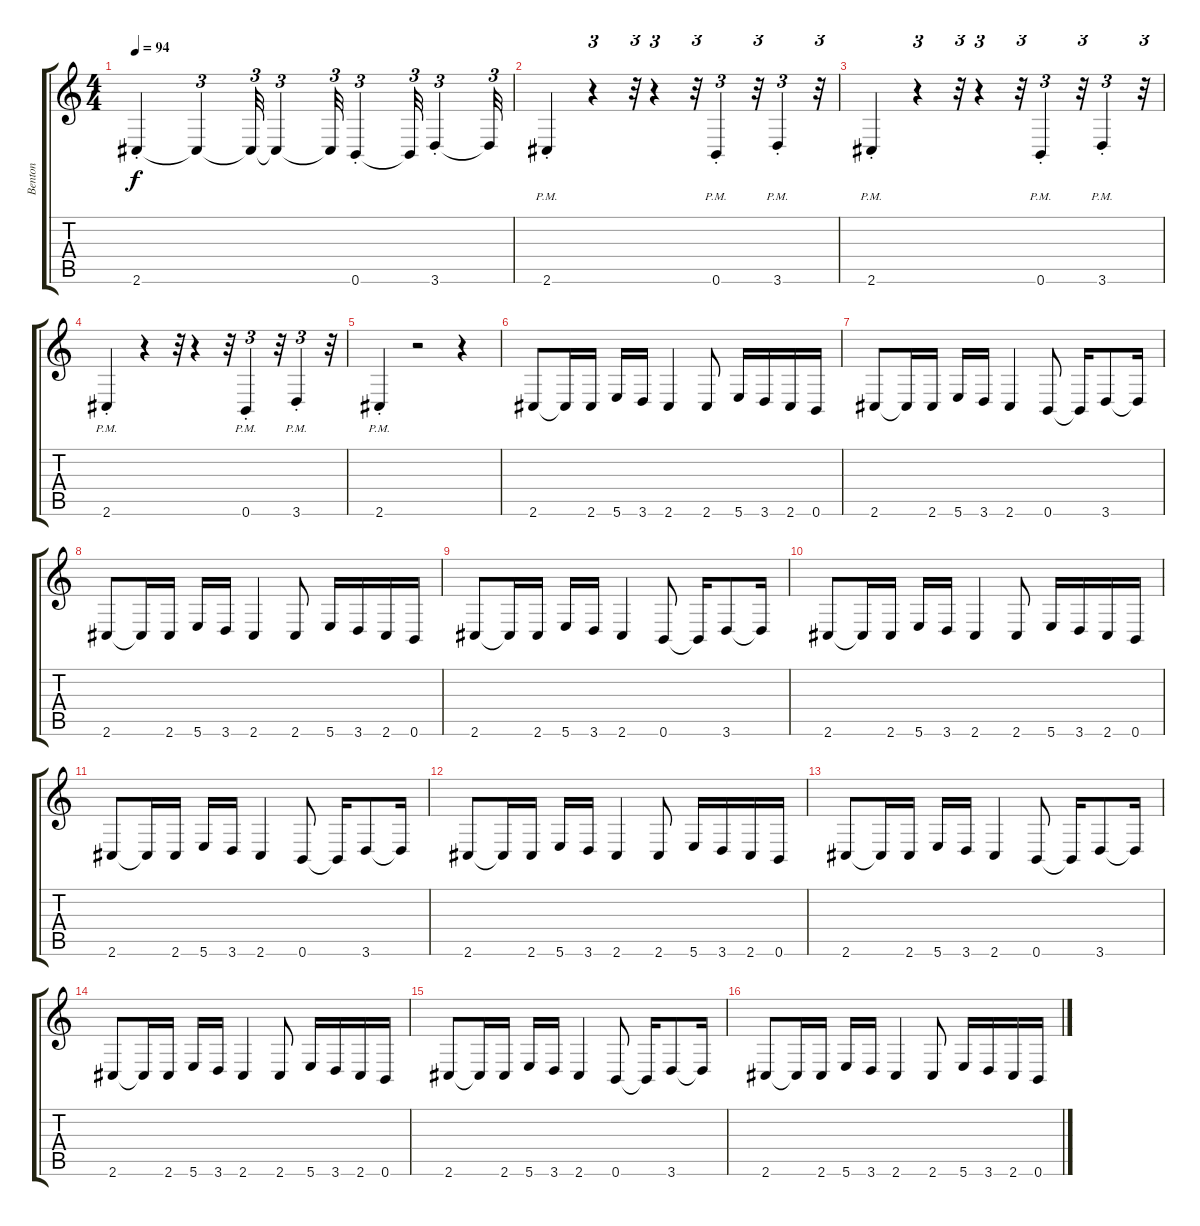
\track ("Benton" "Benton") {instrument electricbassfinger}
\staff {score tabs}
\tuning (Db4 Ab3 E3 B2 Gb2 B1) {hide}
\ts (4 4)
\tempo 94
\clef g2
\ks c
2.6{st}.4{dy f} 2.6{t}.4{tu (3 2)} 2.6{t}.32{tu (3 2)} 2.6{t}.4{tu (3 2)} 2.6{t}.32{tu (3 2)} 0.6{st}.4{tu (3 2)} 0.6{t}.32{tu (3 2)} 3.6{st}.4{tu (3 2)} 3.6{t}.32{tu (3 2)} |
2.6{pm st}.4 r.4{tu (3 2)} r.32{tu (3 2)} r.4{tu (3 2)} r.32{tu (3 2)} 0.6{pm st}.4{tu (3 2)} r.32{tu (3 2)} 3.6{pm st}.4{tu (3 2)} r.32{tu (3 2)} |
2.6{pm st}.4 r.4{tu (3 2)} r.32{tu (3 2)} r.4{tu (3 2)} r.32{tu (3 2)} 0.6{pm st}.4{tu (3 2)} r.32{tu (3 2)} 3.6{pm st}.4{tu (3 2)} r.32{tu (3 2)} |
2.6{pm st}.4 r.4{tu (3 2)} r.32{tu (3 2)} r.4{tu (3 2)} r.32{tu (3 2)} 0.6{pm st}.4{tu (3 2)} r.32{tu (3 2)} 3.6{pm st}.4{tu (3 2)} r.32{tu (3 2)} |
2.6{pm st}.4 r.2 r.4 |
2.6.8 2.6{t}.16 2.6.16 5.6.16 3.6.16 2.6.4 2.6.8 5.6.16 3.6.16 2.6.16 0.6.16 |
2.6.8 2.6{t}.16 2.6.16 5.6.16 3.6.16 2.6.4 0.6.8 0.6{t}.16 3.6.8 3.6{t}.16 |
2.6.8 2.6{t}.16 2.6.16 5.6.16 3.6.16 2.6.4 2.6.8 5.6.16 3.6.16 2.6.16 0.6.16 |
2.6.8 2.6{t}.16 2.6.16 5.6.16 3.6.16 2.6.4 0.6.8 0.6{t}.16 3.6.8 3.6{t}.16 |
2.6.8 2.6{t}.16 2.6.16 5.6.16 3.6.16 2.6.4 2.6.8 5.6.16 3.6.16 2.6.16 0.6.16 |
2.6.8 2.6{t}.16 2.6.16 5.6.16 3.6.16 2.6.4 0.6.8 0.6{t}.16 3.6.8 3.6{t}.16 |
2.6.8 2.6{t}.16 2.6.16 5.6.16 3.6.16 2.6.4 2.6.8 5.6.16 3.6.16 2.6.16 0.6.16 |
2.6.8 2.6{t}.16 2.6.16 5.6.16 3.6.16 2.6.4 0.6.8 0.6{t}.16 3.6.8 3.6{t}.16 |
2.6.8 2.6{t}.16 2.6.16 5.6.16 3.6.16 2.6.4 2.6.8 5.6.16 3.6.16 2.6.16 0.6.16 |
2.6.8 2.6{t}.16 2.6.16 5.6.16 3.6.16 2.6.4 0.6.8 0.6{t}.16 3.6.8 3.6{t}.16 |
2.6.8 2.6{t}.16 2.6.16 5.6.16 3.6.16 2.6.4 2.6.8 5.6.16 3.6.16 2.6.16 0.6.16
